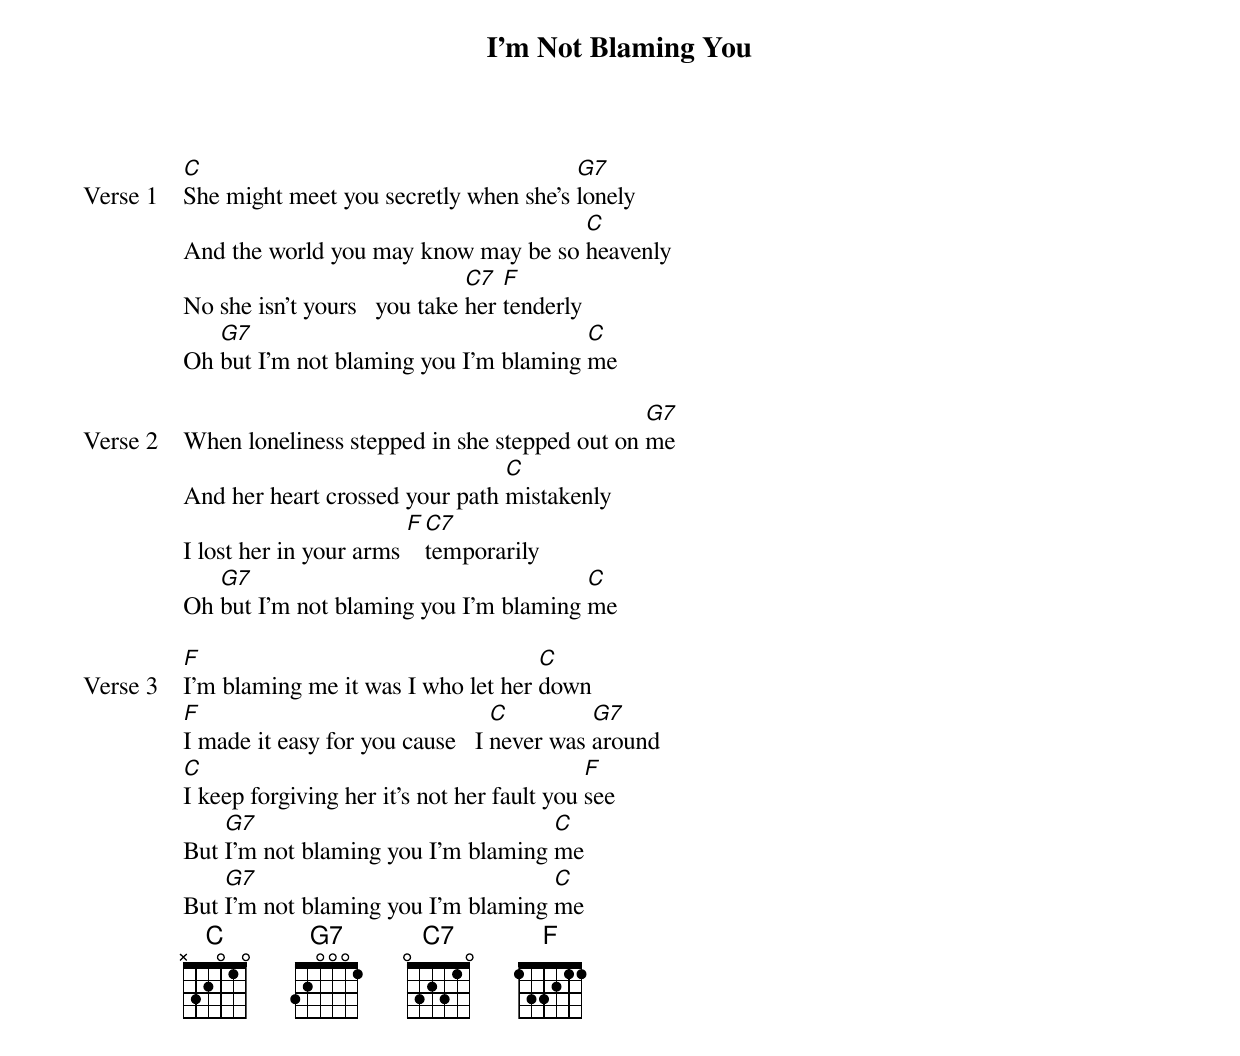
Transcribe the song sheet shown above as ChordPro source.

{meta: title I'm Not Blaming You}
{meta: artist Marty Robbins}
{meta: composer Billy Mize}
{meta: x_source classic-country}
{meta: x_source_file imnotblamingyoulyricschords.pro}
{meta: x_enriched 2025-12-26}

{start_of_verse: Verse 1}
[C]She might meet you secretly when she's [G7]lonely
And the world you may know may be so [C]heavenly
No she isn't yours   you take [C7]her [F]tenderly
Oh [G7]but I'm not blaming you I'm blaming [C]me
{end_of_verse}

{start_of_verse: Verse 2}
When loneliness stepped in she stepped out on [G7]me
And her heart crossed your path [C]mistakenly
I lost her in your arms [F][C7]temporarily
Oh [G7]but I'm not blaming you I'm blaming [C]me
{end_of_verse}

{start_of_verse: Verse 3}
[F]I'm blaming me it was I who let her [C]down
[F]I made it easy for you cause   I [C]never was [G7]around
[C]I keep forgiving her it's not her fault you [F]see
But [G7]I'm not blaming you I'm blaming [C]me
But [G7]I'm not blaming you I'm blaming [C]me
{end_of_verse}
